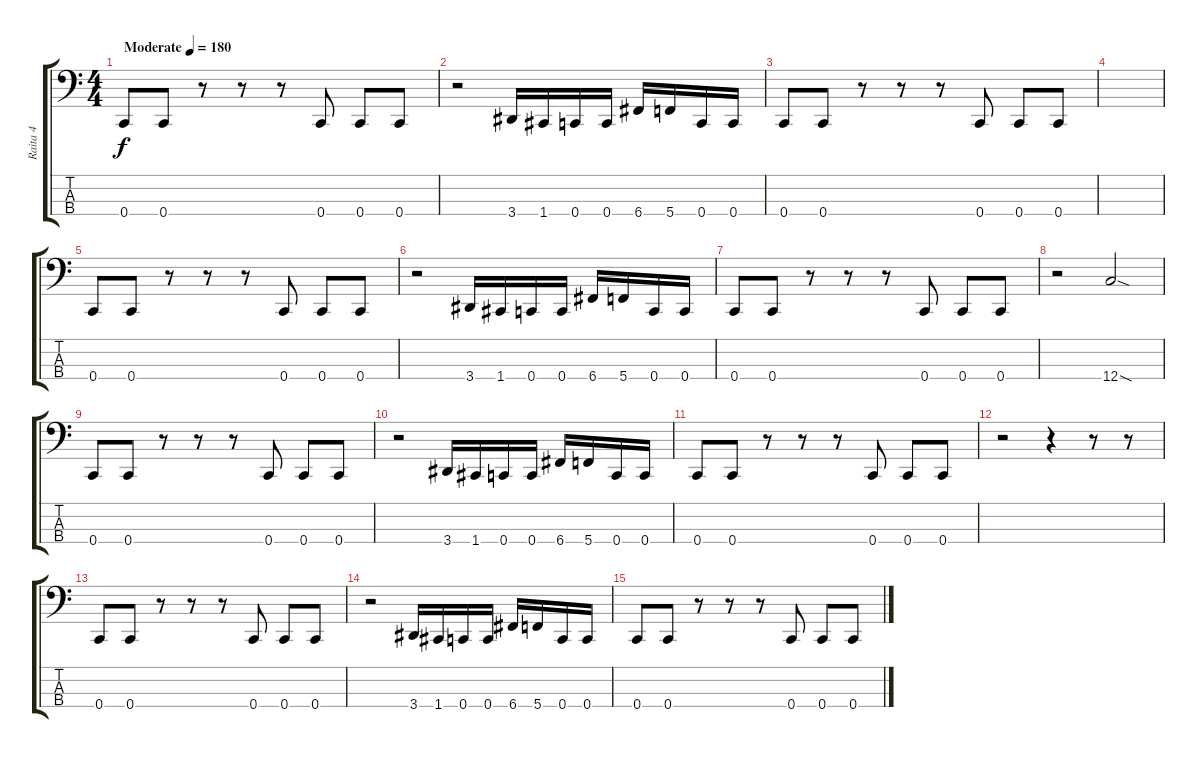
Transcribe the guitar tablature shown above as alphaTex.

\track ("Raita 4" "Raita 4") {instrument electricbasspick}
\staff {score tabs}
\tuning (F2 C2 G1 C1) {hide}
\ts (4 4)
\tempo (180 "Moderate")
\clef f4
\ks c
0.4.8{dy f instrument electricbasspick} 0.4.8 r.8 r.8 r.8 0.4.8 0.4.8 0.4.8 |
r.2 3.4.16 1.4.16 0.4.16 0.4.16 6.4.16 5.4.16 0.4.16 0.4.16 |
0.4.8 0.4.8 r.8 r.8 r.8 0.4.8 0.4.8 0.4.8 |
|
0.4.8 0.4.8 r.8 r.8 r.8 0.4.8 0.4.8 0.4.8 |
r.2 3.4.16 1.4.16 0.4.16 0.4.16 6.4.16 5.4.16 0.4.16 0.4.16 |
0.4.8 0.4.8 r.8 r.8 r.8 0.4.8 0.4.8 0.4.8 |
r.2 12.4{sod}.2 |
0.4.8 0.4.8 r.8 r.8 r.8 0.4.8 0.4.8 0.4.8 |
r.2 3.4.16 1.4.16 0.4.16 0.4.16 6.4.16 5.4.16 0.4.16 0.4.16 |
0.4.8 0.4.8 r.8 r.8 r.8 0.4.8 0.4.8 0.4.8 |
r.2 r.4 r.8 r.8 |
0.4.8 0.4.8 r.8 r.8 r.8 0.4.8 0.4.8 0.4.8 |
r.2 3.4.16 1.4.16 0.4.16 0.4.16 6.4.16 5.4.16 0.4.16 0.4.16 |
0.4.8 0.4.8 r.8 r.8 r.8 0.4.8 0.4.8 0.4.8
